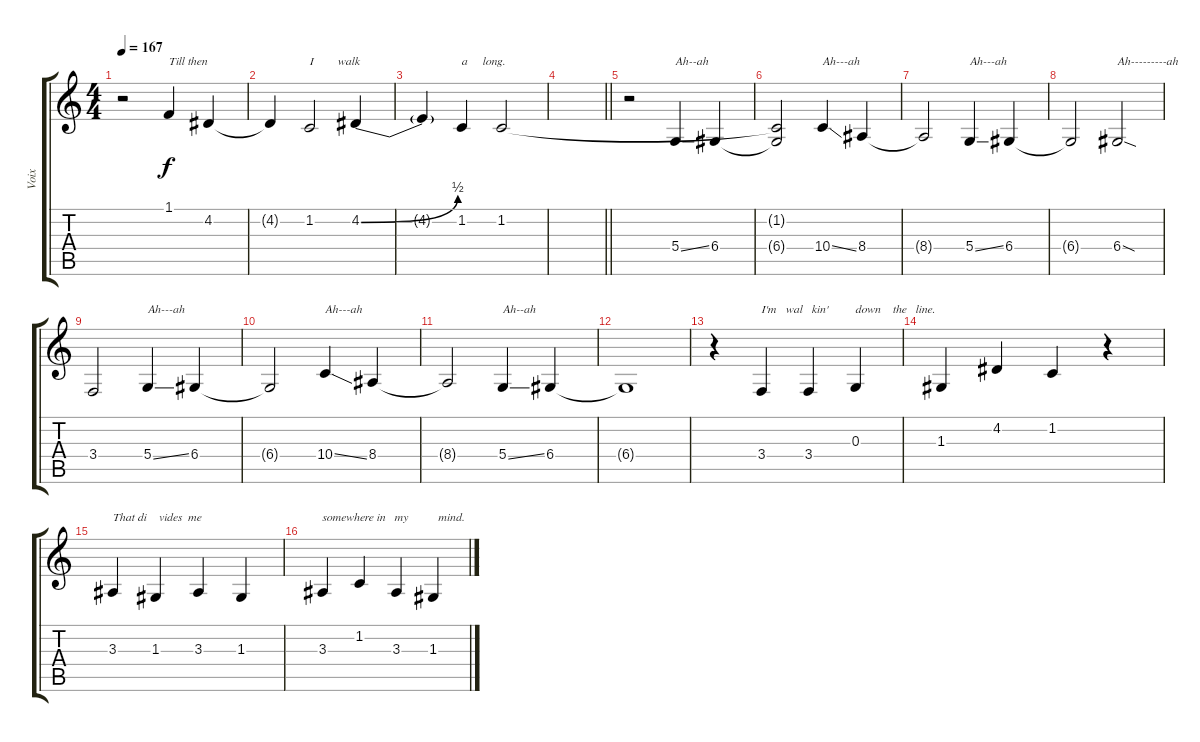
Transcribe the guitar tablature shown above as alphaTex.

\track ("Voix" "Voix") {instrument flute}
\staff {score tabs}
\tuning (E4 B3 G3 D3 A2 E2) {hide}
\ts (4 4)
\tempo 167
\clef g2
\ks c
r.2{dy f} 1.1.4{txt "Till then"} 4.2.4 |
4.2{t}.4 1.2.2{txt "I        walk"} 4.2{be (bend 0 0 60 2)}.4 |
4.2{t}.4 1.2.4{txt "a     long."} 1.2.2 |
\barLineRight lightlight
|
r.2 5.4{ss}.4{txt "Ah--ah"} 6.4.4 |
(1.2{t} 6.4{t}).2 10.4{ss}.4{txt "Ah---ah"} 8.4.4 |
8.4{t}.2 5.4{ss}.4{txt "Ah---ah"} 6.4.4 |
6.4{t}.2 6.4{sod}.2{txt "Ah---------ah"} |
3.4.2 5.4{ss}.4{txt "Ah---ah"} 6.4.4 |
6.4{t}.2 10.4{ss}.4{txt "Ah---ah"} 8.4.4 |
8.4{t}.2 5.4{ss}.4{txt "Ah--ah"} 6.4.4 |
6.4{t}.1 |
r.4 3.4.4{txt "I'm   wal   kin'         down    the   line."} 3.4.4 0.3.4 |
1.3.4 4.2.4 1.2.4 r.4 |
3.3.4{txt "That di    vides  me"} 1.3.4 3.3.4 1.3.4 |
3.3.4{txt "somewhere in   my          mind."} 1.2.4 3.3.4 1.3.4
